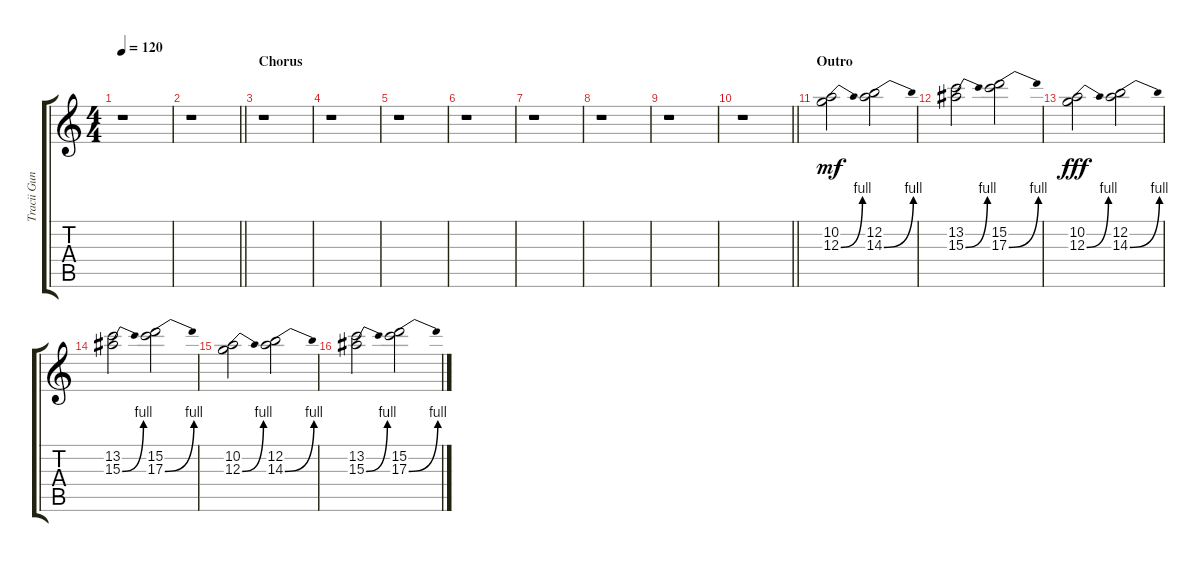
\track ("Tracii Guns Solo" "Tracii Gun") {instrument distortionguitar}
\staff {score tabs}
\tuning (E4 B3 G3 D3 A2 E2) {hide}
\ts (4 4)
\tempo 120
\clef g2
\ks c
r.1{dy fff} |
\barLineRight lightlight
r.1 |
\section ("" "Chorus")
r.1 |
r.1 |
r.1 |
r.1 |
r.1 |
r.1 |
r.1 |
\barLineRight lightlight
r.1 |
\section ("" "Outro")
(10.2 12.3{be (bend 0 0 60 4)}).2{dy mf} (12.2 14.3{be (bend 0 0 60 4)}).2 |
(13.2 15.3{be (bend 0 0 60 4)}).2 (15.2 17.3{be (bend 0 0 60 4)}).2 |
(10.2 12.3{be (bend 0 0 60 4)}).2{dy fff} (12.2 14.3{be (bend 0 0 60 4)}).2 |
(13.2 15.3{be (bend 0 0 60 4)}).2 (15.2 17.3{be (bend 0 0 60 4)}).2 |
(10.2 12.3{be (bend 0 0 60 4)}).2 (12.2 14.3{be (bend 0 0 60 4)}).2 |
(13.2 15.3{be (bend 0 0 60 4)}).2 (15.2 17.3{be (bend 0 0 60 4)}).2
